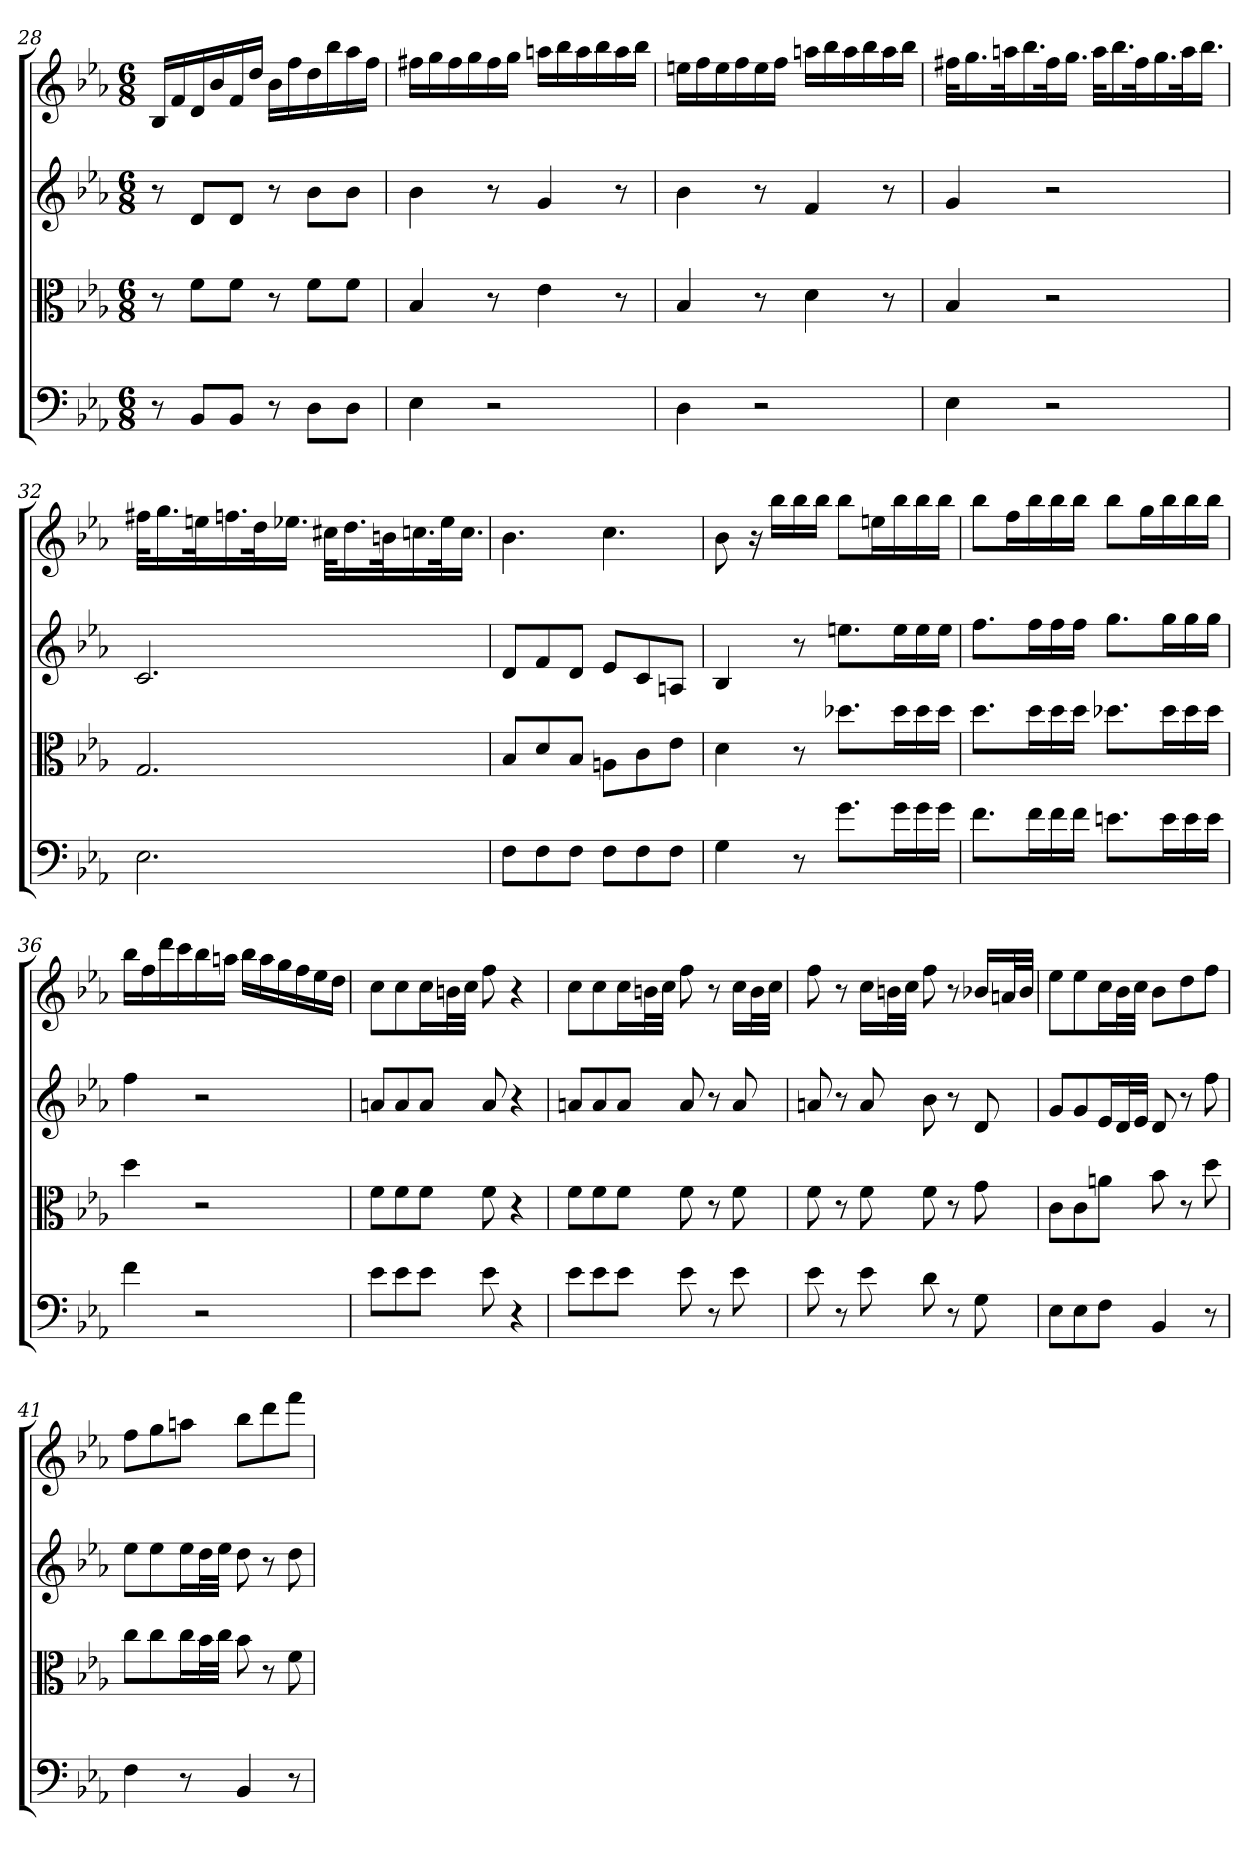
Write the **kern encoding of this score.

**kern	**kern	**kern	**kern
*part4	*part3	*part2	*part1
*staff4	*staff3	*staff2	*staff1
*clefF4	*clefC3	*	*
*k[b-e-a-]	*k[b-e-a-]	*k[b-e-a-]	*k[b-e-a-]
*E-:	*E-:	*E-:	*E-:
*M6/8	*M6/8	*M6/8	*M6/8
=28	=28	=28	=28
8r	8r	8r	16B-LL
.	.	.	16f
8BB-/L	8f\L	8dL	16d
.	.	.	16b-
8BB-/J	8f\J	8dJ	16f
.	.	.	16ddJJ
8r	8r	8r	16b-LL
.	.	.	16ff
8D\L	8f\L	8b-L	16dd
.	.	.	16bb-
8D\J	8f\J	8b-J	16aa-
.	.	.	16ffJJ
=29	=29	=29	=29
4E-	4B-	4b-	16ff#XLL
.	.	.	16gg
.	.	.	16ff#
.	.	.	16gg
2r	8r	8r	16ff#
.	.	.	16ggJJ
.	4e-	4g	16aanLL
.	.	.	16bb-
.	.	.	16aa
.	.	.	16bb-
.	8r	8r	16aa
.	.	.	16bb-JJ
=30	=30	=30	=30
4D	4B-	4b-	16eenLL
.	.	.	16ff
.	.	.	16ee
.	.	.	16ff
2r	8r	8r	16ee
.	.	.	16ffJJ
.	4d	4f	16aanLL
.	.	.	16bb-
.	.	.	16aa
.	.	.	16bb-
.	8r	8r	16aa
.	.	.	16bb-JJ
=31	=31	=31	=31
4E-	4B-	4g	32ff#XKLL
.	.	.	16.gg
.	.	.	32aanK
.	.	.	16.bb-
2r	2r	2r	32ff#K
.	.	.	16.ggJJ
.	.	.	32aaKLL
.	.	.	16.bb-
.	.	.	32ff#K
.	.	.	16.gg
.	.	.	32aaK
.	.	.	16.bb-JJ
=32	=32	=32	=32
2.E-	2.G	2.c	32ff#XKLL
.	.	.	16.gg
.	.	.	32eenK
.	.	.	16.ffn
.	.	.	32ddK
.	.	.	16.ee-XJJ
.	.	.	32cc#XKLL
.	.	.	16.dd
.	.	.	32bnK
.	.	.	16.ccn
.	.	.	32ee-K
.	.	.	16.ccJJ
=33	=33	=33	=33
8F\L	8B-/L	8dL	4.b-
8F\	8d/	8f	.
8F\J	8B-/J	8dJ	.
8F\L	8An\L	8e-L	4.cc
8F\	8c\	8c	.
8F\J	8e-\J	8AnJ	.
=34	=34	=34	=34
4G	4d	4B-	8b-
.	.	.	16r
.	.	.	16bb-LL
8r	8r	8r	16bb-
.	.	.	16bb-JJ
8.g\L	8.dd-X\L	8.eenL	8bb-L
.	.	.	16eenL
16g\L	16dd-\L	16eeL	16bb-
16g\	16dd-\	16ee	16bb-
16g\JJ	16dd-\JJ	16eeJJ	16bb-JJ
=35	=35	=35	=35
8.f\L	8.dd\L	8.ffL	8bb-L
.	.	.	16ffL
16f\L	16dd\L	16ffL	16bb-
16f\	16dd\	16ff	16bb-
16f\JJ	16dd\JJ	16ffJJ	16bb-JJ
8.en\L	8.dd-X\L	8.ggL	8bb-L
.	.	.	16ggL
16e\L	16dd-\L	16ggL	16bb-
16e\	16dd-\	16gg	16bb-
16e\JJ	16dd-\JJ	16ggJJ	16bb-JJ
=36	=36	=36	=36
4f	4dd	4ff	16bb-LL
.	.	.	16ff
.	.	.	16ddd
.	.	.	16ccc
2r	2r	2r	16bb-
.	.	.	16aanJJ
.	.	.	16bb-LL
.	.	.	16aa
.	.	.	16gg
.	.	.	16ff
.	.	.	16ee-
.	.	.	16ddJJ
=37	=37	=37	=37
8e-\L	8f\L	8anL	8ccL
8e-\	8f\	8a	8cc
8e-\J	8f\J	8aJ	16ccL
.	.	.	32bnL
.	.	.	32ccJJJ
8e-	8f	8a	8ff
4r	4r	4r	4r
=38	=38	=38	=38
8e-\L	8f\L	8anL	8ccL
8e-\	8f\	8a	8cc
8e-\J	8f\J	8aJ	16ccL
.	.	.	32bnL
.	.	.	32ccJJJ
8e-	8f	8a	8ff
8r	8r	8r	8r
8e-	8f	8a	16ccLL
.	.	.	32bL
.	.	.	32ccJJJ
=39	=39	=39	=39
8e-	8f	8an	8ff
8r	8r	8r	8r
8e-	8f	8a	16ccLL
.	.	.	32bnL
.	.	.	32ccJJJ
8d	8f	8b-	8ff
8r	8r	8r	8r
8G	8g	8d	16b-XLL
.	.	.	32anL
.	.	.	32b-JJJ
=40	=40	=40	=40
8E-\L	8c\L	8gL	8ee-L
8E-\	8c\	8g	8ee-
8F\J	8an\J	16e-L	16ccL
.	.	32dL	32b-L
.	.	32e-JJJ	32ccJJJ
4BB-	8b-	8d	8b-L
.	8r	8r	8dd
8r	8dd	8ff	8ffJ
=41	=41	=41	=41
4F	8cc\L	8ee-L	8ffL
.	8cc\	8ee-	8gg
8r	16cc\L	16ee-L	8aanJ
.	32b-\L	32ddL	.
.	32cc\JJJ	32ee-JJJ	.
4BB-	8b-	8dd	8bb-L
.	8r	8r	8ddd
8r	8f	8dd	8fffJ
=	=	=	=
*-	*-	*-	*-
